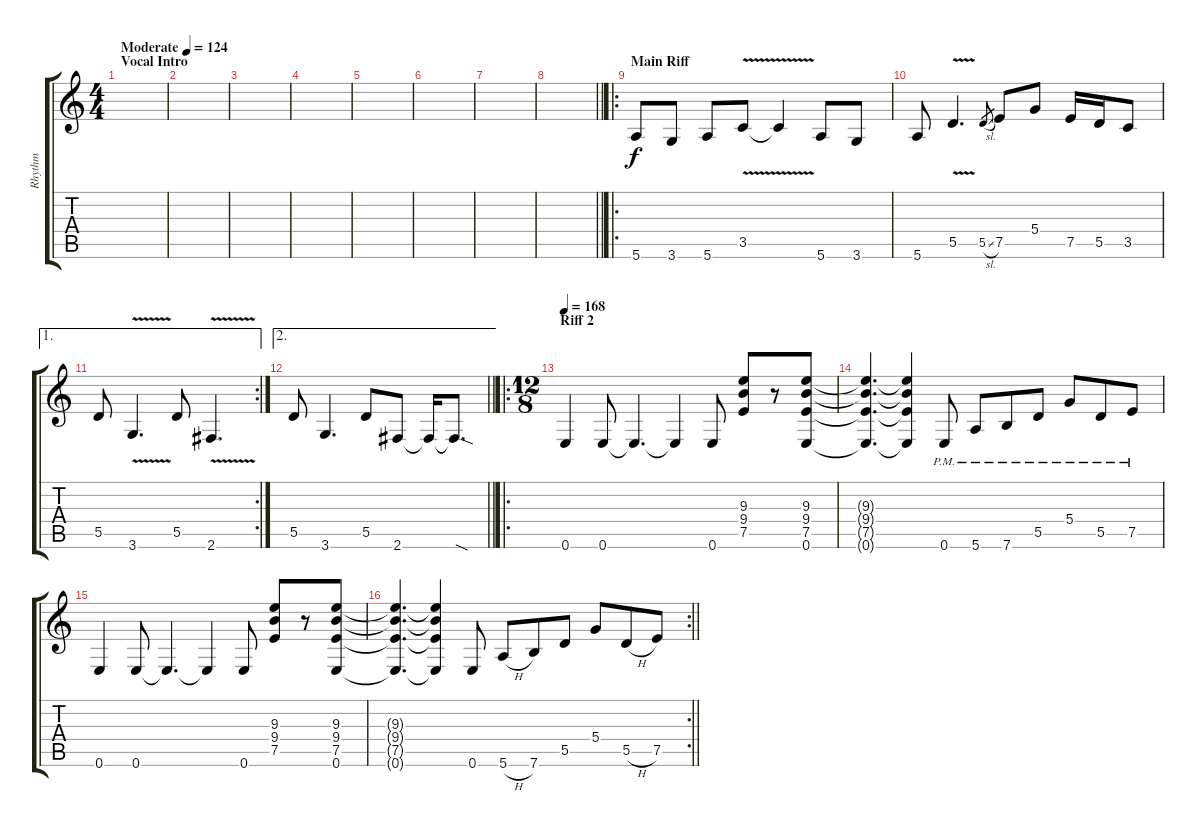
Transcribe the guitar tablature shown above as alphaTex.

\track ("Rhythm" "Rhythm") {instrument overdrivenguitar}
\staff {score tabs}
\tuning (E4 B3 G3 D3 A2 E2) {hide}
\ts (4 4)
\section ("" "Vocal Intro")
\tempo (124 "Moderate")
\clef g2
\ks c
|
|
|
|
|
|
|
\barLineRight lightlight
|
\ro
\section ("" "Main Riff")
5.6.8 3.6.8 5.6.8 3.5{v}.8 3.5{t}.4 5.6.8 3.6.8 |
5.6.8 5.5{v}.4{d} 5.5{sl}.8{gr} 7.5.8 5.4.8 7.5.16 5.5.16 3.5.8 |
\ae 1
\rc 2
5.5.8 3.6{v}.4{d} 5.5.8 2.6{v}.4{d} |
\ae 2
\barLineRight lightlight
5.5.8 3.6.4{d} 5.5.8 2.6.8 2.6{t}.16 2.6{sod t}.8{d} |
\ro
\ts (12 8)
\section ("" "Riff 2")
\tempo 168
0.6.4 0.6.8 0.6{t}.4{d} 0.6{t}.4 0.6.8 (9.3 9.4 7.5).8 r.8 (9.3 9.4 7.5 0.6).8 |
(9.3{t} 9.4{t} 7.5{t} 0.6{t}).4{d} (9.3{t} 9.4{t} 7.5{t} 0.6{t}).4 0.6{pm}.8 5.6{pm}.8 7.6{pm}.8 5.5{pm}.8 5.4{pm}.8 5.5{pm}.8 7.5{pm}.8 |
0.6.4 0.6.8 0.6{t}.4{d} 0.6{t}.4 0.6.8 (9.3 9.4 7.5).8 r.8 (9.3 9.4 7.5 0.6).8 |
\rc 2
\barLineRight lightlight
(9.3{t} 9.4{t} 7.5{t} 0.6{t}).4{d} (9.3{t} 9.4{t} 7.5{t} 0.6{t}).4 0.6.8 5.6{h}.8 7.6.8 5.5.8 5.4.8 5.5{h}.8 7.5.8
